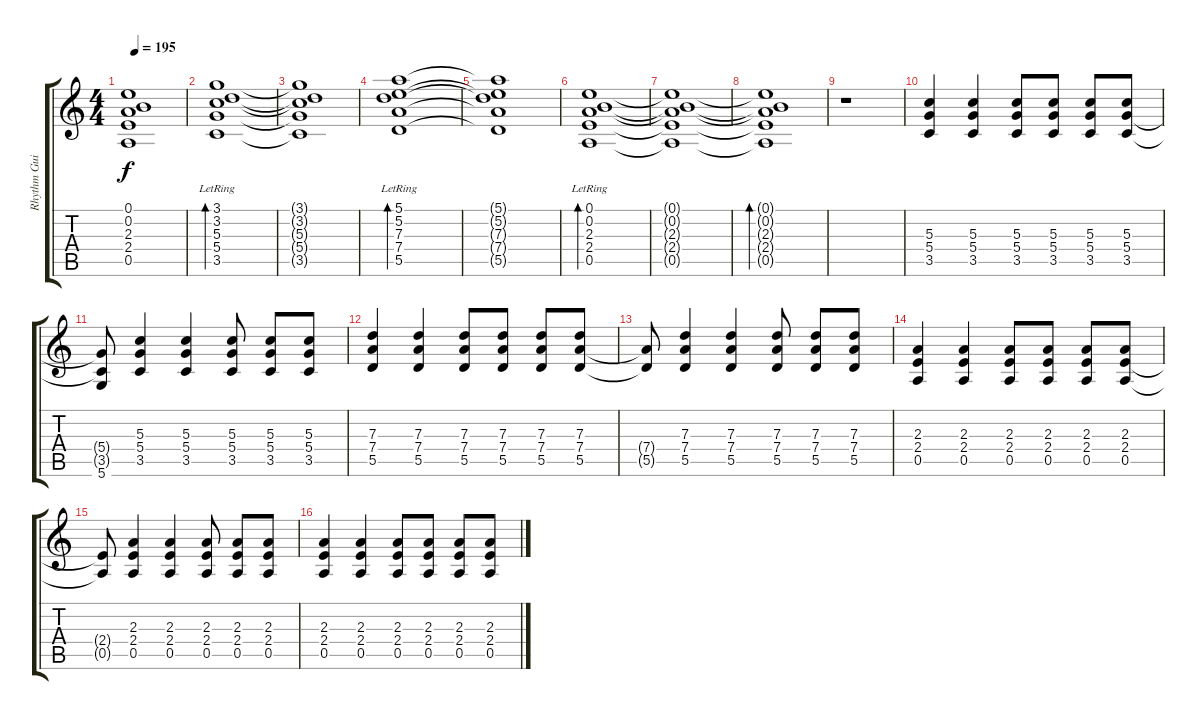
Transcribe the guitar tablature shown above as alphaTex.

\track ("Rhythm Guitar" "Rhythm Gui") {instrument overdrivenguitar}
\staff {score tabs}
\tuning (E4 B3 G3 D3 A2 D2) {hide}
\ts (4 4)
\tempo 195
\clef g2
\ks c
(0.1{t} 0.2{t} 2.3{t} 2.4{t} 0.5{t}).1{dy f} |
(3.1{lr} 3.2{lr} 5.3{lr} 5.4{lr} 3.5{lr}).1{bd 480 instrument overdrivenguitar} |
(3.1{t} 3.2{t} 5.3{t} 5.4{t} 3.5{t}).1 |
(5.1{lr} 5.2{lr} 7.3{lr} 7.4{lr} 5.5{lr}).1{bd 480} |
(5.1{t} 5.2{t} 7.3{t} 7.4{t} 5.5{t}).1 |
(0.1{lr} 0.2{lr} 2.3{lr} 2.4{lr} 0.5{lr}).1{bd 480} |
(0.1{t} 0.2{t} 2.3{t} 2.4{t} 0.5{t}).1 |
(0.1{t} 0.2{t} 2.3{t} 2.4{t} 0.5{t}).1{bd 480} |
r.1 |
(5.3 5.4 3.5).4{instrument overdrivenguitar} (5.3 5.4 3.5).4 (5.3 5.4 3.5).8 (5.3 5.4 3.5).8 (5.3 5.4 3.5).8 (5.3 5.4 3.5).8 |
(5.4{t} 3.5{t} 5.6).8 (5.3 5.4 3.5).4 (5.3 5.4 3.5).4 (5.3 5.4 3.5).8 (5.3 5.4 3.5).8 (5.3 5.4 3.5).8 |
(7.3 7.4 5.5).4 (7.3 7.4 5.5).4 (7.3 7.4 5.5).8 (7.3 7.4 5.5).8 (7.3 7.4 5.5).8 (7.3 7.4 5.5).8 |
(7.4{t} 5.5{t}).8 (7.3 7.4 5.5).4 (7.3 7.4 5.5).4 (7.3 7.4 5.5).8 (7.3 7.4 5.5).8 (7.3 7.4 5.5).8 |
(2.3 2.4 0.5).4 (2.3 2.4 0.5).4 (2.3 2.4 0.5).8 (2.3 2.4 0.5).8 (2.3 2.4 0.5).8 (2.3 2.4 0.5).8 |
(2.4{t} 0.5{t}).8 (2.3 2.4 0.5).4 (2.3 2.4 0.5).4 (2.3 2.4 0.5).8 (2.3 2.4 0.5).8 (2.3 2.4 0.5).8 |
(2.3 2.4 0.5).4 (2.3 2.4 0.5).4 (2.3 2.4 0.5).8 (2.3 2.4 0.5).8 (2.3 2.4 0.5).8 (2.3 2.4 0.5).8
